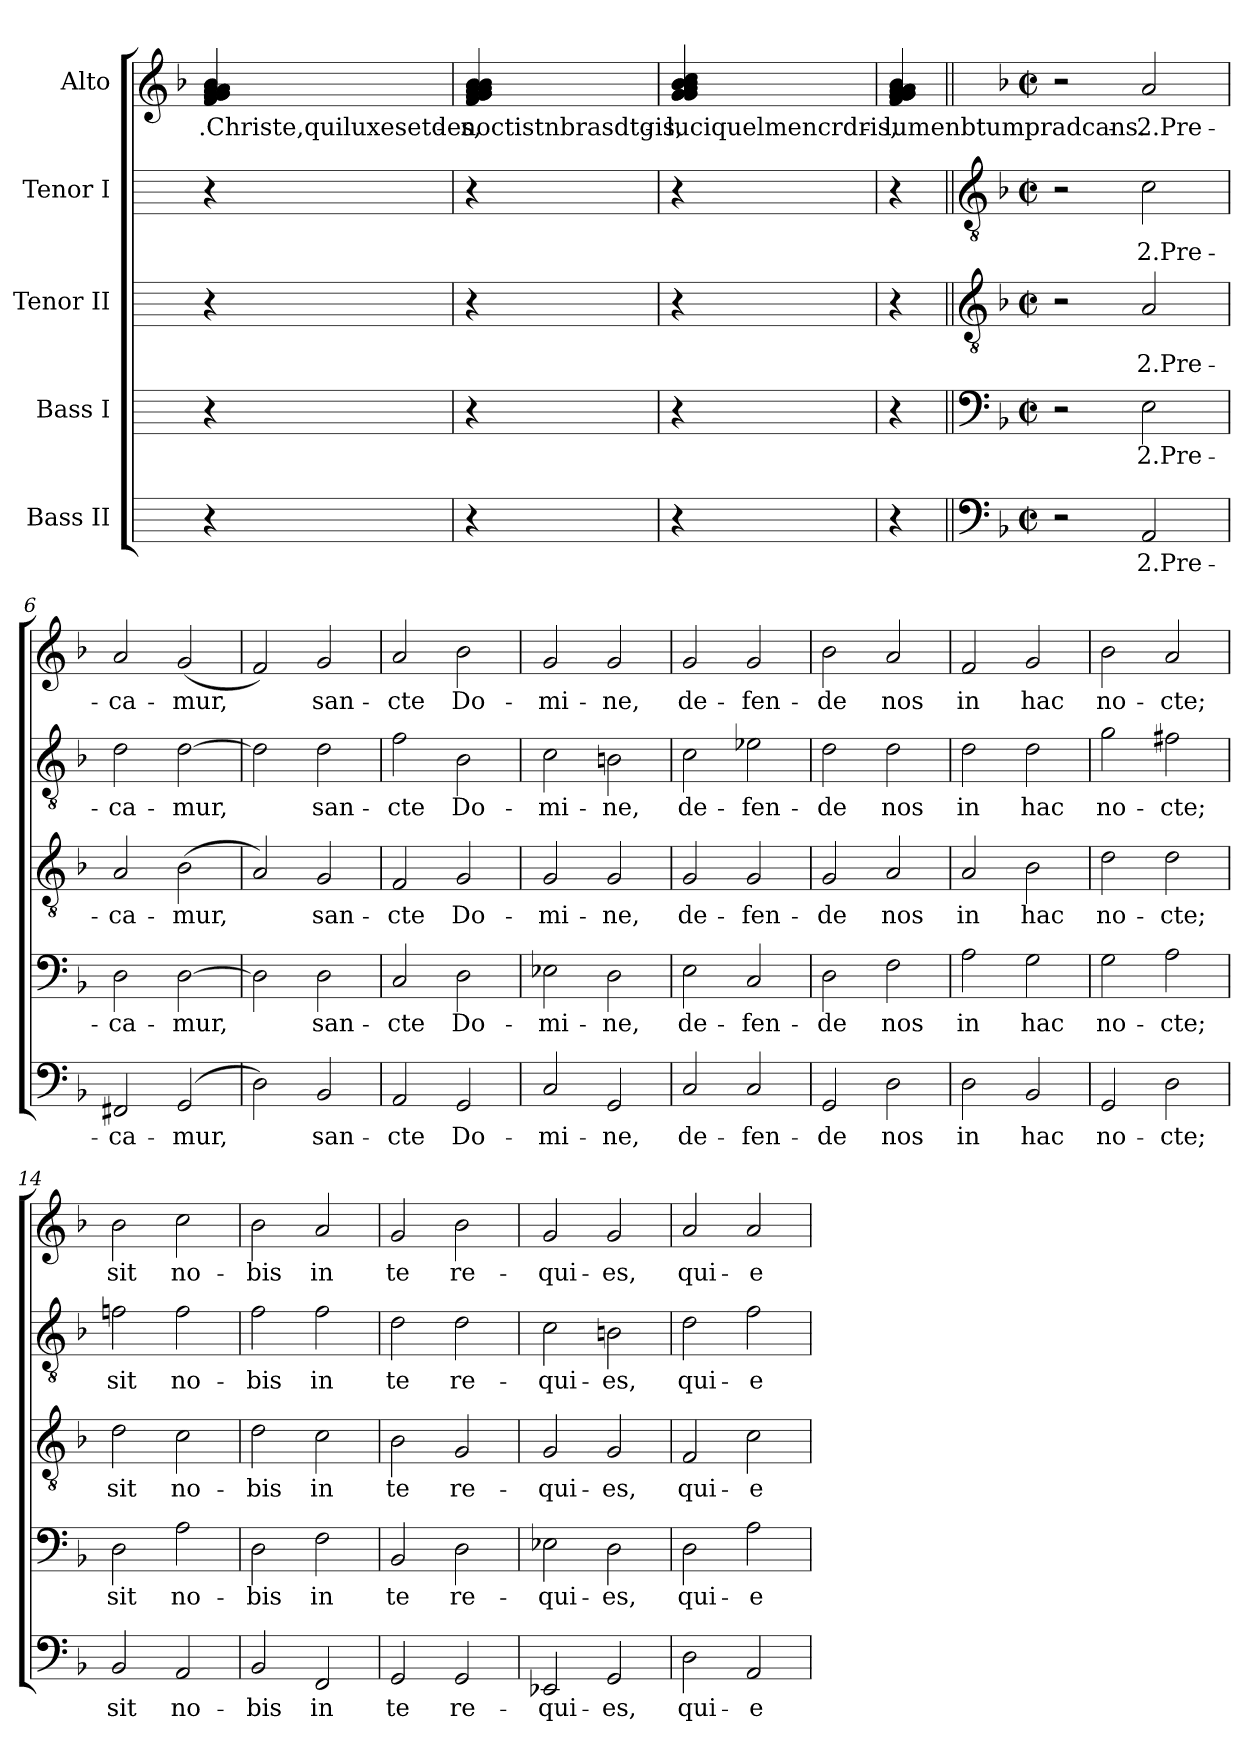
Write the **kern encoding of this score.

**kern	**text	**kern	**text	**kern	**text	**kern	**text	**kern	**text
*part5	*part5	*part4	*part4	*part3	*part3	*part2	*part2	*part1	*part1
*staff5	*staff5	*staff4	*staff4	*staff3	*staff3	*staff2	*staff2	*staff1	*staff1
*I"Bass II	*	*I"Bass I	*	*I"Tenor II	*	*I"Tenor I	*	*I"Alto	*
!!LO:PB:g=z
*stria5	*	*stria5	*	*stria5	*	*stria5	*	*stria5	*
*	*	*	*	*	*	*	*	*clefG2	*
*k[]	*	*k[]	*	*k[]	*	*k[]	*	*k[b-]	*
*C:	*	*C:	*	*C:	*	*C:	*	*F:	*
=1	=1	=1	=1	=1	=1	=1	=1	=1	=1
!	!	!	!	!	!	!	!	!	!LO:LY:b:rj
4r	.	4r	.	4r	.	4r	.	(<4b-/ 4a/ 4a/ 4a/ 4g/ 4g/ 4g/ 4f/ 4g/	.Christe,quiluxesetdes,-
=2	=2	=2	=2	=2	=2	=2	=2	=2	=2
!	!	!	!	!	!	!	!	!	!LO:LY:b:rj
4r	.	4r	.	4r	.	4r	.	4b-/ 4b-/ 4a/ 4g/ 4g/ 4g/ 4f/ 4a/	-noctistnbrasdtgis,-
!!LO:LB:g=z
=3	=3	=3	=3	=3	=3	=3	=3	=3	=3
!	!	!	!	!	!	!	!	!	!LO:LY:b:rj
4r	.	4r	.	4r	.	4r	.	4cc/ 4b-/ 4b-/ 4b-/ 4a/ 4g/ 4g/ 4g/	-luciquelmencrdris,-
=4	=4	=4	=4	=4	=4	=4	=4	=4	=4
!	!	!	!	!	!	!	!	!	!LO:LY:b:rj
4r	.	4r	.	4r	.	4r	.	(<4b-/ 4a/ 4a/ 4a/ 4g/ 4g/ 4g/ 4f/ 4g/	-lumenbtumpradcans.-
!!LO:LB:g=z
=5||	=5||	=5||	=5||	=5||	=5||	=5||	=5||	=5||	=5||
*clefF4	*	*clefF4	*	*clefGv2	*	*clefGv2	*	*	*
*k[b-]	*	*k[b-]	*	*k[b-]	*	*k[b-]	*	*	*
*F:	*	*F:	*	*F:	*	*F:	*	*	*
*M2/2	*	*M2/2	*	*M2/2	*	*M2/2	*	*M2/2	*
*met(c|)	*	*met(c|)	*	*met(c|)	*	*met(c|)	*	*met(c|)	*
2r	.	2r	.	2r	.	2r	.	2r	.
!	!LO:LY:b:rj	!	!LO:LY:b:rj	!	!LO:LY:b:rj	!	!LO:LY:b:rj	!	!LO:LY:b:rj
2AA/	2.Pre-	2E\	2.Pre-	2A/	2.Pre-	2c\	2.Pre-	2a/	-2.Pre-
=6	=6	=6	=6	=6	=6	=6	=6	=6	=6
!	!LO:LY:b:rj	!	!LO:LY:b:rj	!	!LO:LY:b:rj	!	!LO:LY:b:rj	!	!LO:LY:b:rj
2FF#X/	-ca-	2D\	-ca-	2A/	-ca-	2d\	-ca-	2a/	-ca-
!	!LO:LY:b:rj	!	!LO:LY:b:rj	!	!LO:LY:b:rj	!	!LO:LY:b:rj	!	!LO:LY:b:rj
(>2GG/	-mur,	[>2D\	-mur,	(>2B-\	-mur,	[>2d\	-mur,	(<2g/	-mur,
=7	=7	=7	=7	=7	=7	=7	=7	=7	=7
!	!LO:LY:b:rj	!	!LO:LY:b:rj	!	!LO:LY:b:rj	!	!LO:LY:b:rj	!	!LO:LY:b:rj
2D\)	.	2D\]	.	2A/)	.	2d\]	.	2f/)	.
!	!LO:LY:b:rj	!	!LO:LY:b:rj	!	!LO:LY:b:rj	!	!LO:LY:b:rj	!	!LO:LY:b:rj
2BB-/	san-	2D\	san-	2G/	san-	2d\	san-	2g/	san-
=8	=8	=8	=8	=8	=8	=8	=8	=8	=8
!	!LO:LY:b:rj	!	!LO:LY:b:rj	!	!LO:LY:b:rj	!	!LO:LY:b:rj	!	!LO:LY:b:rj
2AA/	-cte	2C/	-cte	2F/	-cte	2f\	-cte	2a/	-cte
!	!LO:LY:b:rj	!	!LO:LY:b:rj	!	!LO:LY:b:rj	!	!LO:LY:b:rj	!	!LO:LY:b:rj
2GG/	Do-	2D\	Do-	2G/	Do-	2B-\	Do-	2b-\	Do-
=9	=9	=9	=9	=9	=9	=9	=9	=9	=9
!	!LO:LY:b:rj	!	!LO:LY:b:rj	!	!LO:LY:b:rj	!	!LO:LY:b:rj	!	!LO:LY:b:rj
2C/	-mi-	2E-X\	-mi-	2G/	-mi-	2c\	-mi-	2g/	-mi-
!	!LO:LY:b:rj	!	!LO:LY:b:rj	!	!LO:LY:b:rj	!	!LO:LY:b:rj	!	!LO:LY:b:rj
2GG/	-ne,	2D\	-ne,	2G/	-ne,	2Bn\	-ne,	2g/	-ne,
=10	=10	=10	=10	=10	=10	=10	=10	=10	=10
!	!LO:LY:b:rj	!	!LO:LY:b:rj	!	!LO:LY:b:rj	!	!LO:LY:b:rj	!	!LO:LY:b:rj
2C/	de-	2E\	de-	2G/	de-	2c\	de-	2g/	de-
!	!LO:LY:b:rj	!	!LO:LY:b:rj	!	!LO:LY:b:rj	!	!LO:LY:b:rj	!	!LO:LY:b:rj
2C/	-fen-	2C/	-fen-	2G/	-fen-	2e-X\	-fen-	2g/	-fen-
!!LO:PB:g=z
=11	=11	=11	=11	=11	=11	=11	=11	=11	=11
!	!LO:LY:b:rj	!	!LO:LY:b:rj	!	!LO:LY:b:rj	!	!LO:LY:b:rj	!	!LO:LY:b:rj
2GG/	-de	2D\	-de	2G/	-de	2d\	-de	2b-\	-de
!	!LO:LY:b:rj	!	!LO:LY:b:rj	!	!LO:LY:b:rj	!	!LO:LY:b:rj	!	!LO:LY:b:rj
2D\	nos	2F\	nos	2A/	nos	2d\	nos	2a/	nos
=12	=12	=12	=12	=12	=12	=12	=12	=12	=12
!	!LO:LY:b:rj	!	!LO:LY:b:rj	!	!LO:LY:b:rj	!	!LO:LY:b:rj	!	!LO:LY:b:rj
2D\	in	2A\	in	2A/	in	2d\	in	2f/	in
!	!LO:LY:b:rj	!	!LO:LY:b:rj	!	!LO:LY:b:rj	!	!LO:LY:b:rj	!	!LO:LY:b:rj
2BB-/	hac	2G\	hac	2B-\	hac	2d\	hac	2g/	hac
=13	=13	=13	=13	=13	=13	=13	=13	=13	=13
!	!LO:LY:b:rj	!	!LO:LY:b:rj	!	!LO:LY:b:rj	!	!LO:LY:b:rj	!	!LO:LY:b:rj
2GG/	no-	2G\	no-	2d\	no-	2g\	no-	2b-\	no-
!	!LO:LY:b:rj	!	!LO:LY:b:rj	!	!LO:LY:b:rj	!	!LO:LY:b:rj	!	!LO:LY:b:rj
2D\	-cte;	2A\	-cte;	2d\	-cte;	2f#X\	-cte;	2a/	-cte;
=14	=14	=14	=14	=14	=14	=14	=14	=14	=14
!	!LO:LY:b:rj	!	!LO:LY:b:rj	!	!LO:LY:b:rj	!	!LO:LY:b:rj	!	!LO:LY:b:rj
2BB-/	sit	2D\	sit	2d\	sit	2fn\	sit	2b-\	sit
!	!LO:LY:b:rj	!	!LO:LY:b:rj	!	!LO:LY:b:rj	!	!LO:LY:b:rj	!	!LO:LY:b:rj
2AA/	no-	2A\	no-	2c\	no-	2f\	no-	2cc\	no-
=15	=15	=15	=15	=15	=15	=15	=15	=15	=15
!	!LO:LY:b:rj	!	!LO:LY:b:rj	!	!LO:LY:b:rj	!	!LO:LY:b:rj	!	!LO:LY:b:rj
2BB-/	-bis	2D\	-bis	2d\	-bis	2f\	-bis	2b-\	-bis
!	!LO:LY:b:rj	!	!LO:LY:b:rj	!	!LO:LY:b:rj	!	!LO:LY:b:rj	!	!LO:LY:b:rj
2FF/	in	2F\	in	2c\	in	2f\	in	2a/	in
=16	=16	=16	=16	=16	=16	=16	=16	=16	=16
!	!LO:LY:b:rj	!	!LO:LY:b:rj	!	!LO:LY:b:rj	!	!LO:LY:b:rj	!	!LO:LY:b:rj
2GG/	te	2BB-/	te	2B-\	te	2d\	te	2g/	te
!	!LO:LY:b:rj	!	!LO:LY:b:rj	!	!LO:LY:b:rj	!	!LO:LY:b:rj	!	!LO:LY:b:rj
2GG/	re-	2D\	re-	2G/	re-	2d\	re-	2b-\	re-
!!LO:LB:g=z
=17	=17	=17	=17	=17	=17	=17	=17	=17	=17
!	!LO:LY:b:rj	!	!LO:LY:b:rj	!	!LO:LY:b:rj	!	!LO:LY:b:rj	!	!LO:LY:b:rj
2EE-X/	-qui-	2E-X\	-qui-	2G/	-qui-	2c\	-qui-	2g/	-qui-
!	!LO:LY:b:rj	!	!LO:LY:b:rj	!	!LO:LY:b:rj	!	!LO:LY:b:rj	!	!LO:LY:b:rj
2GG/	-es,	2D\	-es,	2G/	-es,	2Bn\	-es,	2g/	-es,
=18	=18	=18	=18	=18	=18	=18	=18	=18	=18
!	!LO:LY:b:rj	!	!LO:LY:b:rj	!	!LO:LY:b:rj	!	!LO:LY:b:rj	!	!LO:LY:b:rj
2D\	qui-	2D\	qui-	2F/	qui-	2d\	qui-	2a/	qui-
!	!LO:LY:b:rj	!	!LO:LY:b:rj	!	!LO:LY:b:rj	!	!LO:LY:b:rj	!	!LO:LY:b:rj
2AA/	-e-	2A\	-e-	2c\	-e-	2f\	-e-	2a/	-e-
=	=	=	=	=	=	=	=	=	=
*-	*-	*-	*-	*-	*-	*-	*-	*-	*-
